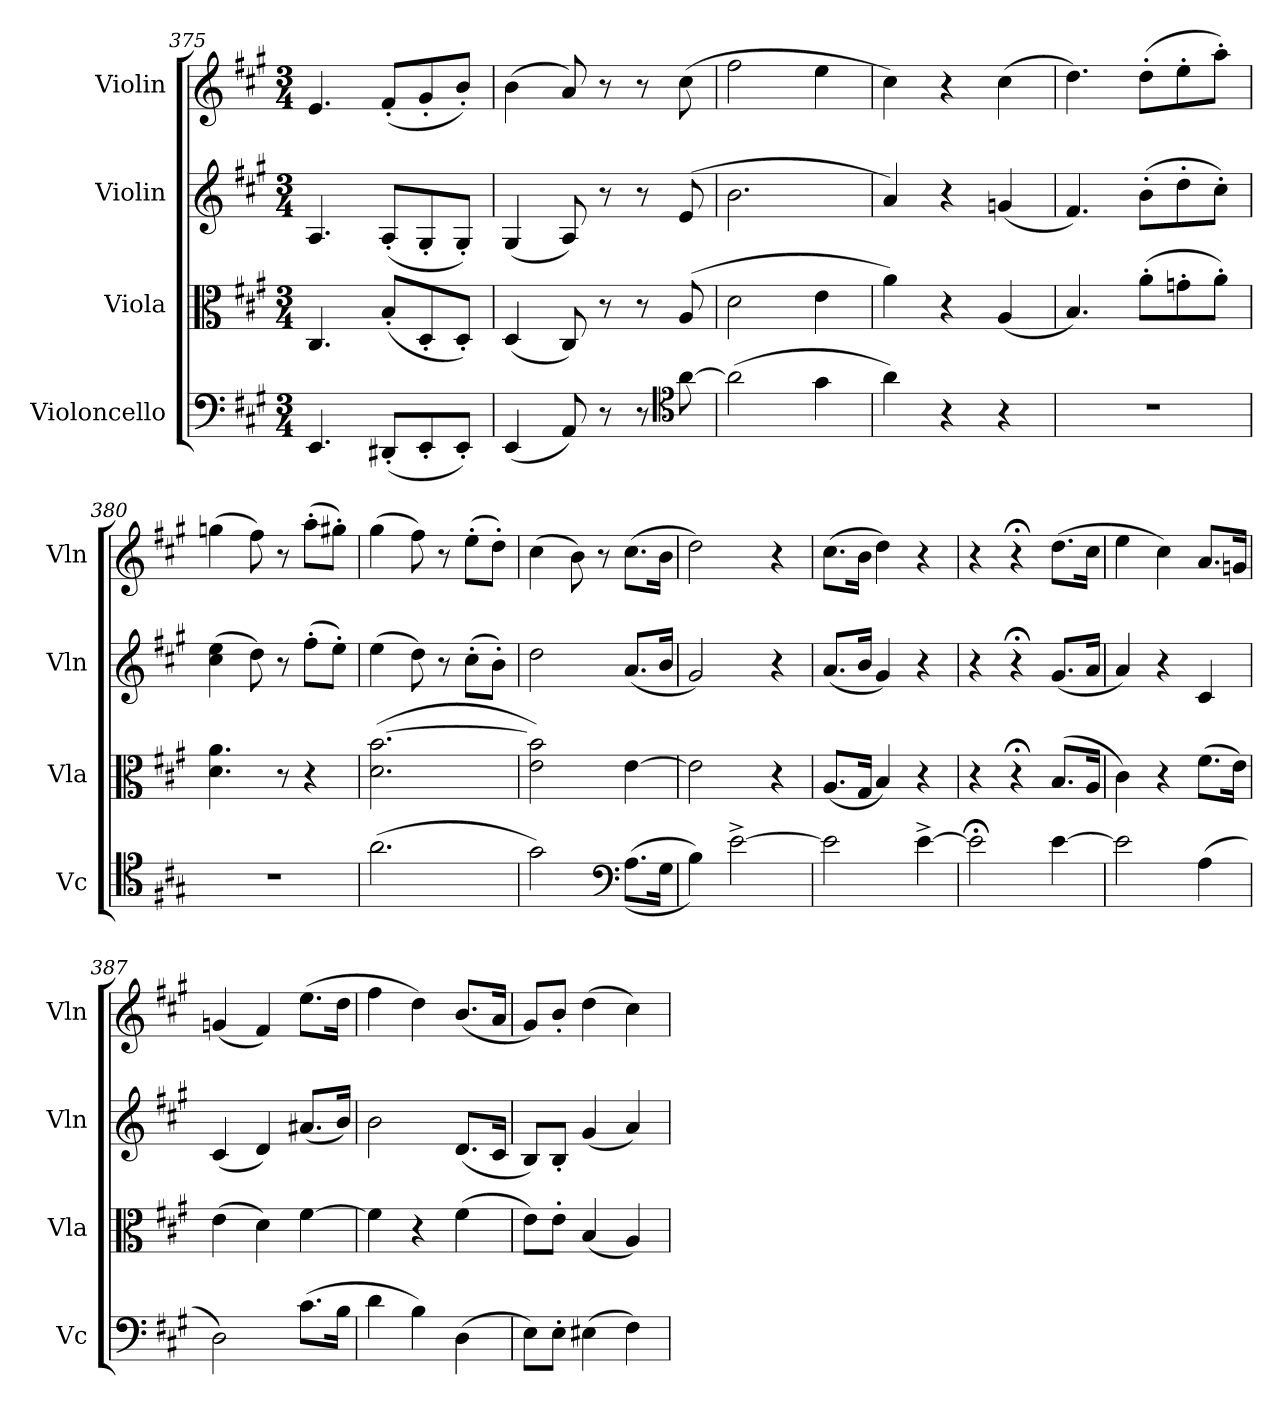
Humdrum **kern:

**kern	**kern	**kern	**kern
*part4	*part3	*part2	*part1
*staff4	*staff3	*staff2	*staff1
*I"Violoncello	*I"Viola	*I"Violin	*I"Violin
*I'Vc	*I'Vla	*I'Vln	*I'Vln
*clefF4	*clefC3	*clefG2	*clefG2
*k[f#c#g#]	*k[f#c#g#]	*k[f#c#g#]	*k[f#c#g#]
*M3/4	*M3/4	*M3/4	*M3/4
=375	=375	=375	=375
4.EE/	4.C#/	4.A/	4.e/
(8DD#X'/L	(8B'/L	(8A'/L	(8f#'/L
8EE'/	8D'/	8G#'/	8g#'/
8EE'/J)	8D'/J)	8G#'/J)	8b'/J)
=376	=376	=376	=376
(4EE/	(4D/	(4G#/	(4b\
8AA/)	8C#/)	8A/)	8a/)
8r	8r	8r	8r
8r	8r	8r	8r
*clefC4	*	*	*
[8a\	(8A/	(8e/	(8cc#\
=377	=377	=377	=377
(2a\]	2d\	2.b\	2ff#\
4g#\	4e\	.	4ee\
=378	=378	=378	=378
4a\)	4a\)	4a/)	4cc#\)
4r	4r	4r	4r
4r	(4A/	(4gn/	(4cc#\
=379	=379	=379	=379
2.r	4.B/)	4.f#/)	4.dd\)
.	(8a'\L	(8b'\L	(8dd'\L
.	8gn'\	8dd'\	8ee'\
.	8a'\J)	8cc#'\J)	8aa'\J)
=380	=380	=380	=380
2.r	4.d\ 4.a\	(4cc#\ 4ee\	(4ggn\
.	.	8dd\)	8ff#\)
.	8r	8r	8r
.	4r	(8ff#'\L	(8aa'\L
.	.	8ee'\J)	8gg#X'\J)
=381	=381	=381	=381
(2.a\	(2.d\ [2.b\	(4ee\	(4gg#\
.	.	8dd\)	8ff#\)
.	.	8r	8r
.	.	(8cc#'\L	(8ee'\L
.	.	8b'\J)	8dd'\J)
=382	=382	=382	=382
2g#\)	2e\ 2b\])	2dd\	(4cc#\
.	.	.	8b\)
.	.	.	8r
*clefF4	*	*	*
((8.A\L	[4e\	(8.a/L	(8.cc#\L
16G#\Jk	.	16b/Jk	16b\Jk
=383	=383	=383	=383
4B\))	2e\]	2g#/)	2dd\)
[2e^\	.	.	.
.	4r	4r	4r
=384	=384	=384	=384
2e\]	(8.A/L	(8.a/L	(8.cc#\L
.	16G#/Jk	16b/Jk	16b\Jk
.	4B/)	4g#/)	4dd\)
[4e^\	4r	4r	4r
!!LO:LB:g=z
=385	=385	=385	=385
2e;<\]	4r	4r	4r
.	4r;<	4r;<	4r;<
[4e\	(8.B/L	(8.g#/L	(8.dd\L
.	16A/Jk	16a/Jk	16cc#\Jk
=386	=386	=386	=386
2e\]	4c#\)	4a/)	4ee\
.	4r	4r	4cc#\)
(4A\	(8.f#\L	4c#/	8.a/L
.	16e\Jk)	.	16gn/Jk
=387	=387	=387	=387
2D\)	(4e\	(4c#/	(4gn/
.	4d\)	4d/)	4f#/)
(8.c#\L	[4f#\	(8.a#X/L	(8.ee\L
16B\Jk	.	16b/Jk)	16dd\Jk
=388	=388	=388	=388
4d\	4f#\]	2b\	4ff#\
4B\)	4r	.	4dd\)
(4D\	(4f#\	(8.d/L	(8.b/L
.	.	16c#/Jk	16a/Jk
=389	=389	=389	=389
8E\L)	8e\L)	8B/L)	8g#/L)
8E'\J	8e'\J	8B'/J	8b'/J
(4E#X\	(4B/	(4g#/	(4dd\
4F#\)	4A/)	4a/)	4cc#\)
=	=	=	=
*-	*-	*-	*-
